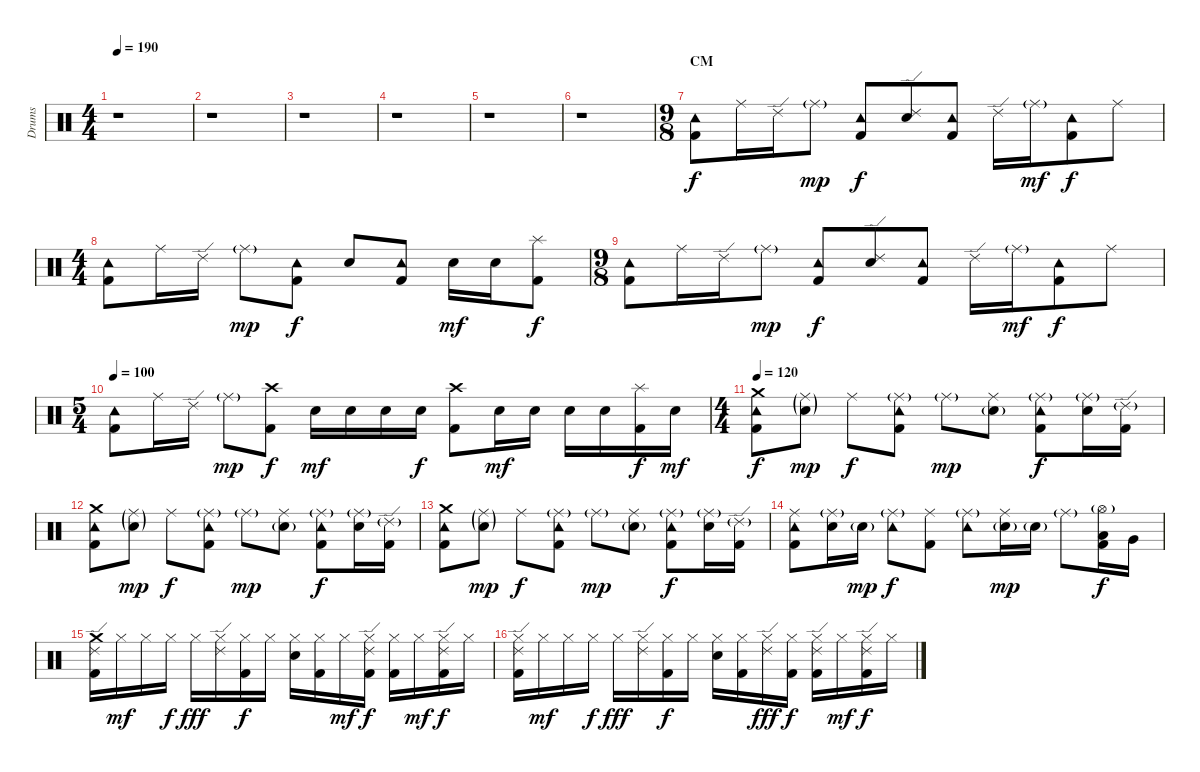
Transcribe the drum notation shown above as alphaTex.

\track ("Drums" "Drums") {instrument percussion}
\staff {score}
\articulation defaults
\ts (4 4)
\tempo 190
\clef neutral
\ks c
r.1{dy f} |
r.1 |
r.1 |
r.1 |
r.1 |
r.1 |
\ts (9 8)
\section ("" "CM")
("Tambourine (hit)" "Kick (hit) 2").8 "Ride (middle)".16 "Ride (edge) 2".16 "Ride (middle)"{g}.8{dy mp} ("Tambourine (hit)" "Kick (hit) 2").8{dy f} ("Ride (edge) 2" "Electric Snare (hit)").8 ("Tambourine (hit)" "Kick (hit) 2").8 "Ride (edge) 2".16 "Ride (middle)"{g}.16{dy mf} ("Tambourine (hit)" "Kick (hit) 2").8{dy f} "Ride (middle)".8 |
\ts (4 4)
("Tambourine (hit)" "Kick (hit) 2").8 "Ride (middle)".16 "Ride (edge) 2".16 "Ride (middle)"{g}.8{dy mp} ("Tambourine (hit)" "Kick (hit) 2").8{dy f} "Electric Snare (hit)".8 ("Tambourine (hit)" "Kick (hit) 2").8 "Electric Snare (hit)".16{dy mf} "Electric Snare (hit)".16 ("Splash (hit)" "Kick (hit) 2").8{dy f} |
\ts (9 8)
("Tambourine (hit)" "Kick (hit) 2").8 "Ride (middle)".16 "Ride (edge) 2".16 "Ride (middle)"{g}.8{dy mp} ("Tambourine (hit)" "Kick (hit) 2").8{dy f} ("Ride (edge) 2" "Electric Snare (hit)").8 ("Tambourine (hit)" "Kick (hit) 2").8 "Ride (edge) 2".16 "Ride (middle)"{g}.16{dy mf} ("Tambourine (hit)" "Kick (hit) 2").8{dy f} "Ride (middle)".8 |
\ts (5 4)
\tempo 100
("Tambourine (hit)" "Kick (hit) 2").8 "Ride (middle)".16 "Ride (edge) 2".16 "Ride (middle)"{g}.8{dy mp} ("Crash high (hit)" "Kick (hit) 2").8{dy f} "Electric Snare (hit)".16{dy mf} "Electric Snare (hit)".16 "Electric Snare (hit)".16 "Electric Snare (hit)".16{dy f} ("Crash high (hit)" "Kick (hit) 2").8 "Electric Snare (hit)".16{dy mf} "Electric Snare (hit)".16 "Electric Snare (hit)".16 "Electric Snare (hit)".16 ("Splash (hit)" "Kick (hit) 2").16{dy f} "Electric Snare (hit)".16{dy mf} |
\ts (4 4)
\tempo 120
("Crash medium (hit)" "Tambourine (hit)" "Kick (hit) 2").8{dy f} ("Ride (middle)"{g} "Electric Snare (hit)"{g}).8{dy mp} "Ride (middle)".8{dy f} ("Ride (middle)"{g} "Tambourine (hit)" "Kick (hit) 2").8 "Ride (middle)"{g}.8{dy mp} ("Ride (middle)" "Electric Snare (hit)"{g}).8 ("Ride (middle)"{g} "Tambourine (hit)" "Kick (hit) 2").8{dy f} ("Ride (middle)"{g} "Electric Snare (hit)").16 ("Ride (edge) 2"{g} "Kick (hit) 2").16 |
("Crash medium (hit)" "Tambourine (hit)" "Kick (hit) 2").8 ("Ride (middle)"{g} "Electric Snare (hit)"{g}).8{dy mp} "Ride (middle)".8{dy f} ("Ride (middle)"{g} "Tambourine (hit)" "Kick (hit) 2").8 "Ride (middle)"{g}.8{dy mp} ("Ride (middle)" "Electric Snare (hit)"{g}).8 ("Ride (middle)"{g} "Tambourine (hit)" "Kick (hit) 2").8{dy f} ("Ride (middle)"{g} "Electric Snare (hit)").16 ("Ride (edge) 2"{g} "Kick (hit) 2").16 |
("Crash medium (hit)" "Tambourine (hit)" "Kick (hit) 2").8 ("Ride (middle)"{g} "Electric Snare (hit)"{g}).8{dy mp} "Ride (middle)".8{dy f} ("Ride (middle)"{g} "Tambourine (hit)" "Kick (hit) 2").8 "Ride (middle)"{g}.8{dy mp} ("Ride (middle)" "Electric Snare (hit)"{g}).8 ("Ride (middle)"{g} "Tambourine (hit)" "Kick (hit) 2").8{dy f} ("Ride (middle)"{g} "Electric Snare (hit)").16 ("Ride (edge) 2"{g} "Kick (hit) 2").16 |
("Ride (middle)" "Tambourine (hit)" "Kick (hit) 2").8 ("Ride (middle)"{g} "Electric Snare (hit)").16 "Electric Snare (hit)"{g}.16{dy mp} ("Ride (middle)"{g} "Tambourine (hit)").8{dy f} ("Ride (middle)" "Kick (hit) 2").8 ("Ride (middle)"{g} "Tambourine (hit)").8 ("Ride (middle)" "Electric Snare (hit)"{g}).16{dy mp} "Electric Snare (hit)"{g}.16 "Ride (middle)"{g}.8 ("Hi-Hat (open)"{g} "Low Floor Tom (hit)" "Kick (hit) 2").16{dy f} "Very Low Tom (hit)".16 |
("Crash medium (hit)" "Ride (edge) 2" "Kick (hit) 2").16 "Hi-Hat (closed)".16{dy mf} "Hi-Hat (closed)".16 "Hi-Hat (closed)".16{dy f} "Hi-Hat (closed)".16{dy fff} ("Hi-Hat (closed)" "Ride (edge) 2").16 ("Hi-Hat (closed)" "Kick (hit) 2").16{dy f} "Hi-Hat (closed)".16 ("Hi-Hat (closed)" "Electric Snare (hit)").16 ("Hi-Hat (closed)" "Kick (hit) 2").16 "Hi-Hat (closed)".16{dy mf} ("Hi-Hat (closed)" "Ride (edge) 2" "Kick (hit) 2").16{dy f} ("Hi-Hat (closed)" "Kick (hit) 2").16 "Hi-Hat (closed)".16{dy mf} ("Hi-Hat (closed)" "Ride (edge) 2" "Kick (hit) 2").16{dy f} "Hi-Hat (closed)".16 |
("Hi-Hat (closed)" "Ride (edge) 2" "Kick (hit) 2").16 "Hi-Hat (closed)".16{dy mf} "Hi-Hat (closed)".16 "Hi-Hat (closed)".16{dy f} "Hi-Hat (closed)".16{dy fff} ("Hi-Hat (closed)" "Ride (edge) 2").16 ("Hi-Hat (closed)" "Kick (hit) 2").16{dy f} "Hi-Hat (closed)".16 ("Hi-Hat (closed)" "Electric Snare (hit)").16 ("Hi-Hat (closed)" "Kick (hit) 2").16 ("Hi-Hat (closed)" "Ride (edge) 2").16{dy fff} ("Hi-Hat (closed)" "Kick (hit) 2").16{dy f} ("Hi-Hat (closed)" "Ride (edge) 2" "Kick (hit) 2").16 "Hi-Hat (closed)".16{dy mf} ("Hi-Hat (closed)" "Ride (edge) 2" "Kick (hit) 2").16{dy f} "Hi-Hat (closed)".16
